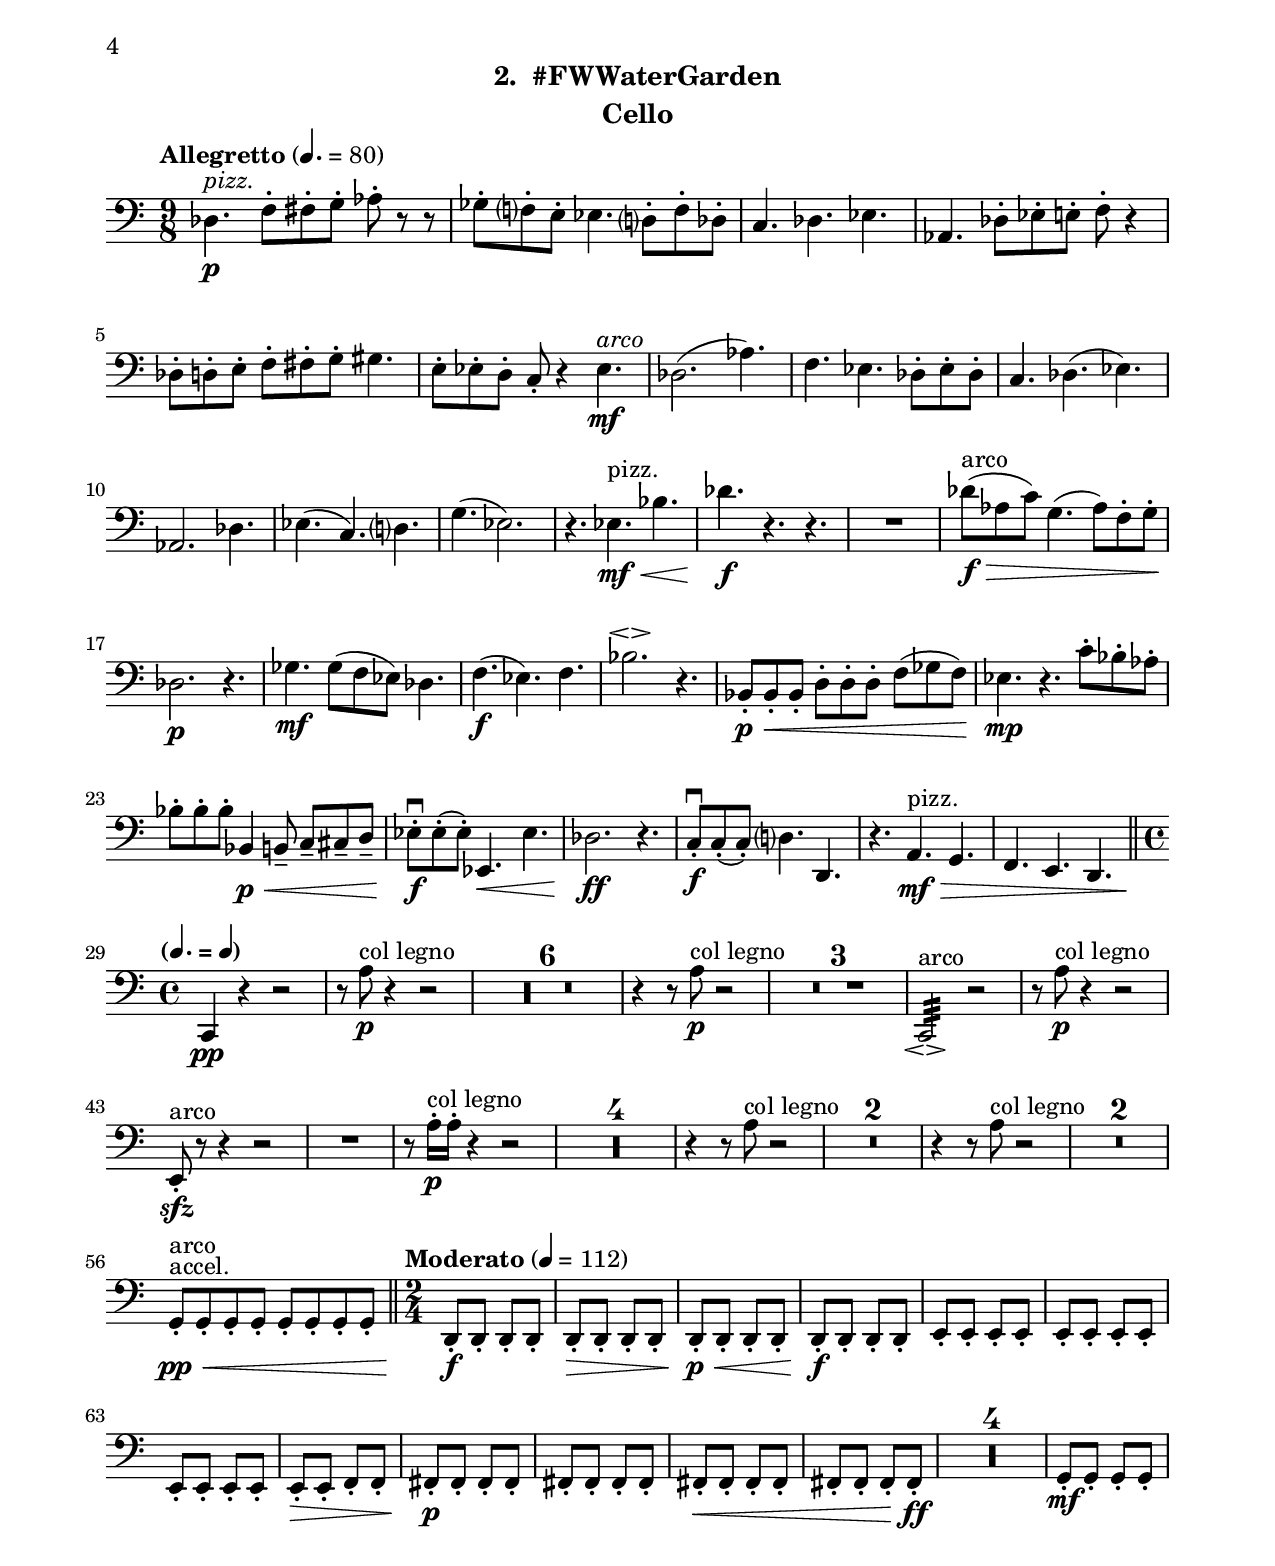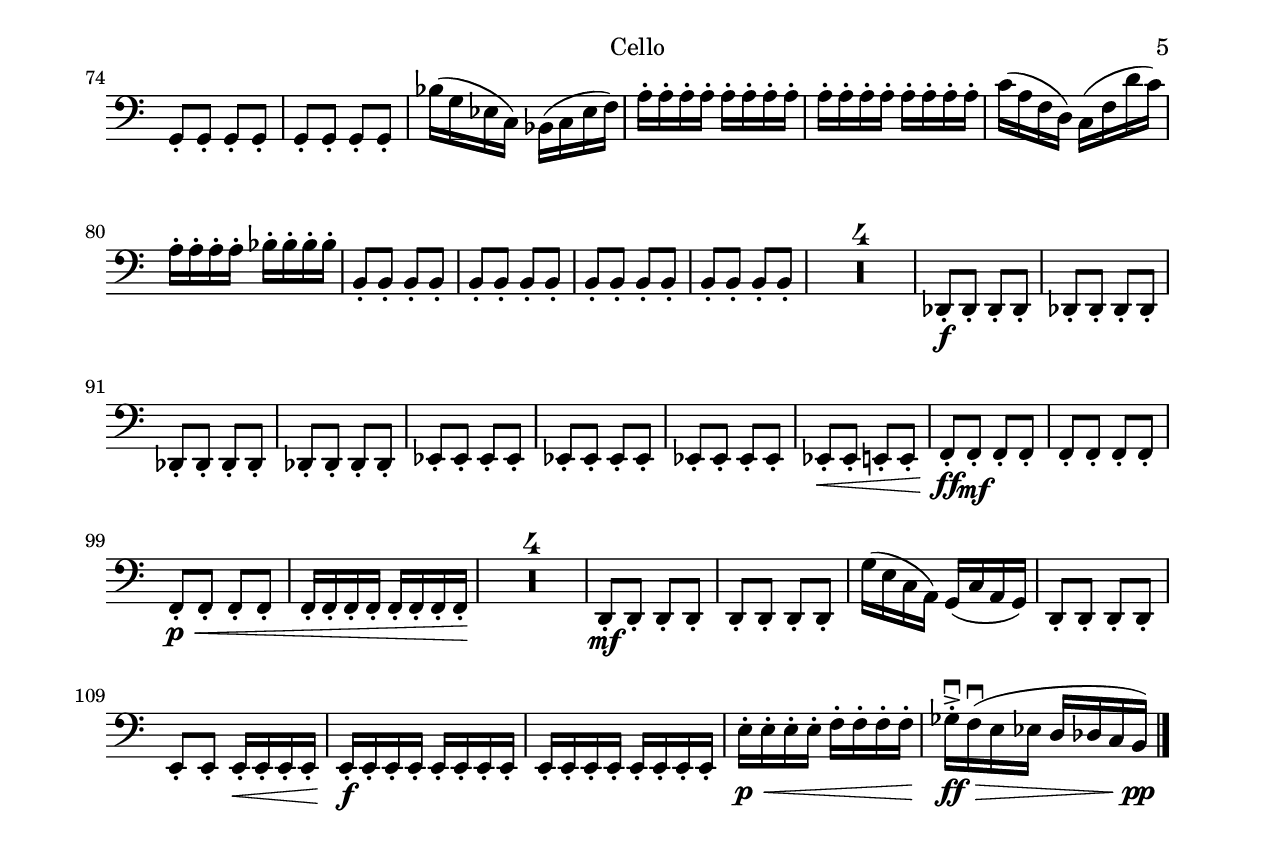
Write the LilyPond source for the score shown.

\version "2.12.0"
#(set-default-paper-size "letter")
#(set-global-staff-size 21)

\paper {
  line-width    = 180\mm
  left-margin   = 20\mm
  top-margin    = 10\mm
  bottom-margin = 15\mm
  indent = 0 \mm 
  ragged-bottom = ##f  
  first-page-number = 4
  print-first-page-number = ##t  
  two-sided = ##t
  binding-offset = 0.25\in
  }

\header {
    subtitle = "2.  #FWWaterGarden"
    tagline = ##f
    instrument = "Cello"                     %% CHANGE INSTRUMENT NAME
    }

AvoiceAA = \relative c{
    \clef bass
    %staffkeysig
    \key c \major 
    %bartimesig: 
    \time 9/8 
    \tempo "Allegretto" 4. = 80  
    des4. ^\markup {\italic "pizz."} \p f8-.  fis-.  g-.  aes-.  r r      | % 1
    ges-.  f-.  e-.  ees4. d8-.  f-.  des-.       | % 2
    c4. des4. ees4.      | % 3
    aes,4. des8-.  ees-.  e-.  f-.  r4      | % 4
    des8-.  d-.  e-.  f-.  fis-.  g-.  gis4.      | % 5
    e8-.  ees-.  d-.  c-.  r4 ees4. \mf ^\markup {\italic "arco"}      | % 6
    des2.( aes'4.)      | % 7
    f4. ees4. des8-.  ees-.  des-.       | % 8
    c4. des4.( ees4.)      | % 9
    aes,2. des4.      | % 10
    ees4.( c4.) d4.      | % 11
    g4.( ees2.)      | % 12
    r4. ees4. \< ^\markup {\upright  "pizz."} \mf bes'4.      | % 13
    des4. \! \f r4. r4.      | % 14
    R1*9/8      | % 15
    des8( \> \f ^\markup {\upright  ""} ^\markup {\upright  "arco"} aes c) g4.( aes8)  f-.  g-.       | % 16
    des2. \! \p r4.      | % 17
    ges4. \mf ges8( f ees) des4.      | % 18
    f4.( \f ees4.) f4.      | % 19
    bes2.\espressivo  r4.      | % 20
    bes,8-.  \< \p bes-.  bes-. d-.  d-.  d-. f( ges f)      | % 21
    ees4. \mp r4. c'8-.  bes-.  aes-.       | % 22
    bes-.  bes-.  bes-.  bes,4 \< \p b8--  c--  cis--  d--       | % 23
    ees-. \f \downbow ees-.(  ees-.)  ees,4. \< ees'4.      | % 24
    des2. \ff r4.      | % 25
    c8-. \f \downbow c-.(  c-.)  d4. d,      | % 26
    r a' ^\markup {\upright  "pizz."} \mf \> g      | % 27
    f e d    \bar "||"      | % 28
    %bartimesig: 
    \time 4/4 
    \tempo \markup { \concat { ( \smaller \general-align #Y #DOWN \note #"4." #1 " = " \smaller \general-align #Y #DOWN \note #"4" #1 ) } }
    c4 \pp r r2      | % 29
    r8 a'' ^\markup {\upright  "col legno"} \p r4 r2      | % 30
    R1 *6  | % 
    r4 r8 a ^\markup {\upright  "col legno"} \p r2      | % 37
    R1 *3  | % 
    c,,2:32 \espressivo  ^\markup {\upright  "arco"} r      | % 41
    r8 a'' \p ^\markup {\upright  "col legno"} r4 r2      | % 42
    e,8-.  \sfz ^\markup {\upright  "arco"} r r4 r2      | % 43
    R1  | % 
    r8 a'16-. \p ^\markup {\upright  "col legno"} a-.  r4 r2      | % 45
    R1 *4  | % 
    r4 r8 a ^\markup {\upright  "col legno"} r2      | % 50
    R1 *2  | % 
    r4 r8 a ^\markup {\upright  "col legno"} r2      | % 53
    R1 *2     | % 55
    g,8-.  \< ^\markup {\upright  "accel."} \pp ^\markup {\upright  "arco"} g-.  g-.  g-.  g-.  g-.  g-.  g-.      \bar "||"       | % 56
    %bartimesig: 
    \time 2/4 
    \tempo "Moderato" 4 = 112  
    d8-.  \! \f d-.  d-.  d-.       | % 57
    d-.  \> d-.  d-.  d-.       | % 58
    d-.  \< \! \p d-.  d-.  d-.       | % 59
    d-.  \! \f d-.  d-.  d-.       | % 60
    e-.  e-.  e-.  e-.       | % 61
    e-.  e-.  e-.  e-.       | % 62
    e-.  e-.  e-.  e-.       | % 63
    e-.  \> e-.  f-.  f-.       | % 64
    fis-.  \! \p fis-.  fis-.  fis-.       | % 65
    fis-.  fis-.  fis-.  fis-.       | % 66
    fis-.  \< fis-.  fis-.  fis-.       | % 67
    fis-.  fis-.  fis-.  fis-.  \! \ff      | % 68
    R2 *4  | % 
    g8-.  \mf g-.  g-.  g-.       | % 73
    g-.  g-.  g-.  g-.       | % 74
    g-.  g-.  g-.  g-.       | % 75
    bes'16( g ees c) bes( c ees f)      | % 76
    a-.  a-.  a-.  a-.  a-.  a-.  a-.  a-.       | % 77
    a-.  a-.  a-.  a-.  a-.  a-.  a-.  a-.       | % 78
    c( a f d) c( f d' c)      | % 79
    a-.  a-.  a-.  a-.  bes-.  bes-.  bes-.  bes-.       | % 80
    b,8-.  b-.  b-.  b-.       | % 81
    b-.  b-.  b-.  b-.       | % 82
    b-.  b-.  b-.  b-.       | % 83
    b-.  b-.  b-.  b-.       | % 84
    R2 *4  | % 
    des,8-.  \f des-.  des-.  des-.       | % 89
    des-.  des-.  des-.  des-.       | % 90
    des-.  des-.  des-.  des-.       | % 91
    des-.  des-.  des-.  des-.       | % 92
    ees-.  ees-.  ees-.  ees-.       | % 93
    ees-.  ees-.  ees-.  ees-.       | % 94
    ees-.  ees-.  ees-.  ees-.       | % 95
    ees-. \< ees-.  e-.  e-.       | % 96
    f-. \ff f-. \mf f-.  f-.       | % 97
    f-.  f-.  f-.  f-.       | % 98
    f-.  \< \p f-.  f-.  f-.       | % 99
    f16-.  f-. f-. f-. f-. f-. f-. f-.  \!      | % 100
    R2 *4  | % 
    d8-.  \mf d-.  d-.  d-.       | % 105
    d-.  d-.  d-.  d-.       | % 106
    
    g'16( e c a) g( c a g)      | % 107
    d8-.  d-.  d-.  d-.       | % 108
    e-.  e-.  e16-. \< e-. e-. e-.      | % 109
    e16-.  \f e-.  e-.  e-.  e-.  e-.  e-.  e-.       | % 110
    e-.  e-.  e-.  e-.  e-.  e-.  e-.  e-.       | % 111
    e'-. \p \< e-.  e-.  e-.  f-.  f-.  f-.  f-.     | % 112
    ges16-. -> \> \ff \downbow f( \downbow e ees d des c b) \pp \bar "|." 
}% end of last bar in partorvoice

ApartA =  << 
  %    \mergeDifferentlyHeadedOn
  %    \mergeDifferentlyDottedOn 
  %        \context Voice = AvoiceAA{\voiceOne \AvoiceAA}\\ 
        \context Voice = AvoiceAA{ \AvoiceAA }
        >> 


\score { 
    << 
        \context Staff = ApartA << 
            \ApartA
        >>

      \set Score.skipBars = ##t
       #(set-accidental-style 'modern-cautionary)
      \set Score.markFormatter = #format-mark-box-letters %%boxed rehearsal-marks
  >>
}%% end of score-block 
